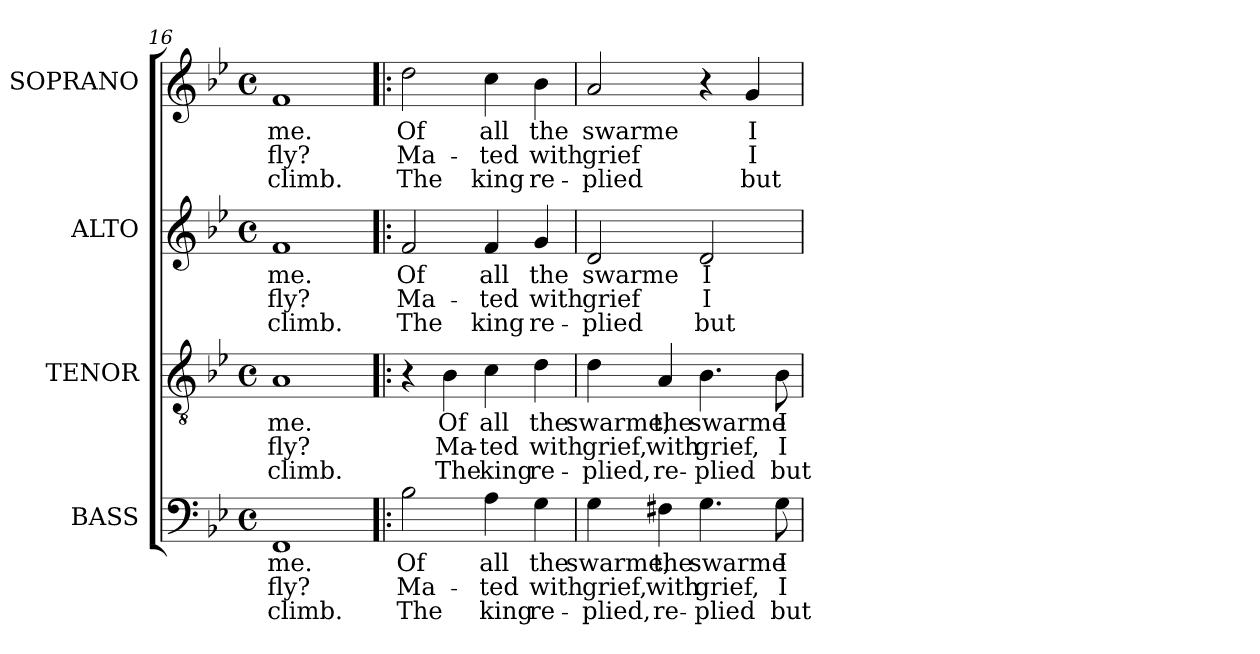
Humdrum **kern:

**kern	**text	**text	**text	**kern	**text	**text	**text	**kern	**text	**text	**text	**kern	**text	**text	**text
*part4	*part4	*part4	*part4	*part3	*part3	*part3	*part3	*part2	*part2	*part2	*part2	*part1	*part1	*part1	*part1
*staff4	*staff4	*staff4	*staff4	*staff3	*staff3	*staff3	*staff3	*staff2	*staff2	*staff2	*staff2	*staff1	*staff1	*staff1	*staff1
*I"BASS	*	*	*	*I"TENOR	*	*	*	*I"ALTO	*	*	*	*I"SOPRANO	*	*	*
*I'B.	*	*	*	*I'T.	*	*	*	*I'A.	*	*	*	*I'S.	*	*	*
*clefF4	*	*	*	*clefGv2	*	*	*	*clefG2	*	*	*	*clefG2	*	*	*
*	*	*	*	*ITrd7c12	*	*	*	*	*	*	*	*	*	*	*
*k[b-e-]	*	*	*	*k[b-e-]	*	*	*	*k[b-e-]	*	*	*	*k[b-e-]	*	*	*
*B-:	*	*	*	*B-:	*	*	*	*B-:	*	*	*	*B-:	*	*	*
*M4/4	*	*	*	*M4/4	*	*	*	*M4/4	*	*	*	*M4/4	*	*	*
*met(c)	*	*	*	*met(c)	*	*	*	*met(c)	*	*	*	*met(c)	*	*	*
=16	=16	=16	=16	=16	=16	=16	=16	=16	=16	=16	=16	=16	=16	=16	=16
!	!LO:LY:b:color=#000000	!LO:LY:b:color=#000000	!LO:LY:b:color=#000000	!	!	!	!	!	!	!	!	!	!	!	!
!	!	!	!	!	!LO:LY:b:color=#000000	!LO:LY:b:color=#000000	!LO:LY:b:color=#000000	!	!	!	!	!	!	!	!
!	!	!	!	!	!	!	!	!	!LO:LY:b:color=#000000	!LO:LY:b:color=#000000	!LO:LY:b:color=#000000	!	!	!	!
!	!	!	!	!	!	!	!	!	!	!	!	!	!LO:LY:b:color=#000000	!LO:LY:b:color=#000000	!LO:LY:b:color=#000000
1FFi	me.	-fly?	climb.	1AAi	me.	-fly?	climb.	1fi	me.	-fly?	climb.	1fi	me.	-fly?	climb.
!!LO:PB:g=z
=17!|:	=17!|:	=17!|:	=17!|:	=17!|:	=17!|:	=17!|:	=17!|:	=17!|:	=17!|:	=17!|:	=17!|:	=17!|:	=17!|:	=17!|:	=17!|:
!	!LO:LY:b:color=#000000	!LO:LY:b:color=#000000	!LO:LY:b:color=#000000	!	!	!	!	!	!	!	!	!	!	!	!
!	!	!	!	!	!	!	!	!	!LO:LY:b:color=#000000	!LO:LY:b:color=#000000	!LO:LY:b:color=#000000	!	!	!	!
!	!	!	!	!	!	!	!	!	!	!	!	!	!LO:LY:b:color=#000000	!LO:LY:b:color=#000000	!LO:LY:b:color=#000000
2B-i\	Of	Ma-	The	4r	.	.	.	2fi/	Of	Ma-	The	2ddi\	Of	Ma-	The
!	!	!	!	!	!LO:LY:b:color=#000000	!LO:LY:b:color=#000000	!LO:LY:b:color=#000000	!	!	!	!	!	!	!	!
.	.	.	.	4BB-i\	Of	Ma-	The	.	.	.	.	.	.	.	.
!	!LO:LY:b:color=#000000	!LO:LY:b:color=#000000	!LO:LY:b:color=#000000	!	!	!	!	!	!	!	!	!	!	!	!
!	!	!	!	!	!LO:LY:b:color=#000000	!LO:LY:b:color=#000000	!LO:LY:b:color=#000000	!	!	!	!	!	!	!	!
!	!	!	!	!	!	!	!	!	!LO:LY:b:color=#000000	!LO:LY:b:color=#000000	!LO:LY:b:color=#000000	!	!	!	!
!	!	!	!	!	!	!	!	!	!	!	!	!	!LO:LY:b:color=#000000	!LO:LY:b:color=#000000	!LO:LY:b:color=#000000
4Ai\	all	-ted	king	4Ci\	all	-ted	king	4fi/	all	-ted	king	4cci\	all	-ted	king
!	!LO:LY:b:color=#000000	!LO:LY:b:color=#000000	!LO:LY:b:color=#000000	!	!	!	!	!	!	!	!	!	!	!	!
!	!	!	!	!	!LO:LY:b:color=#000000	!LO:LY:b:color=#000000	!LO:LY:b:color=#000000	!	!	!	!	!	!	!	!
!	!	!	!	!	!	!	!	!	!LO:LY:b:color=#000000	!LO:LY:b:color=#000000	!LO:LY:b:color=#000000	!	!	!	!
!	!	!	!	!	!	!	!	!	!	!	!	!	!LO:LY:b:color=#000000	!LO:LY:b:color=#000000	!LO:LY:b:color=#000000
4Gi\	the	with	re-	4Di\	the	with	re-	4gi/	the	with	re-	4b-i\	the	with	re-
=18	=18	=18	=18	=18	=18	=18	=18	=18	=18	=18	=18	=18	=18	=18	=18
!	!LO:LY:b:color=#000000	!LO:LY:b:color=#000000	!LO:LY:b:color=#000000	!	!	!	!	!	!	!	!	!	!	!	!
!	!	!	!	!	!LO:LY:b:color=#000000	!LO:LY:b:color=#000000	!LO:LY:b:color=#000000	!	!	!	!	!	!	!	!
!	!	!	!	!	!	!	!	!	!LO:LY:b:color=#000000	!LO:LY:b:color=#000000	!LO:LY:b:color=#000000	!	!	!	!
!	!	!	!	!	!	!	!	!	!	!	!	!	!LO:LY:b:color=#000000	!LO:LY:b:color=#000000	!LO:LY:b:color=#000000
4Gi\	swarme,	grief,	-plied,	4Di\	swarme,	grief,	-plied,	2di/	swarme	grief	-plied	2ai/	swarme	grief	-plied
!	!LO:LY:b:color=#000000	!LO:LY:b:color=#000000	!LO:LY:b:color=#000000	!	!	!	!	!	!	!	!	!	!	!	!
!	!	!	!	!	!LO:LY:b:color=#000000	!LO:LY:b:color=#000000	!LO:LY:b:color=#000000	!	!	!	!	!	!	!	!
4F#Xi\	the	with	re-	4AAi/	the	with	re-	.	.	.	.	.	.	.	.
!	!LO:LY:b:color=#000000	!LO:LY:b:color=#000000	!LO:LY:b:color=#000000	!	!	!	!	!	!	!	!	!	!	!	!
!	!	!	!	!	!LO:LY:b:color=#000000	!LO:LY:b:color=#000000	!LO:LY:b:color=#000000	!	!	!	!	!	!	!	!
!	!	!	!	!	!	!	!	!	!LO:LY:b:color=#000000	!LO:LY:b:color=#000000	!LO:LY:b:color=#000000	!	!	!	!
4.Gi\	swarme	grief,	-plied	4.BB-i\	swarme	grief,	-plied	2di/	I	I	but	4r	.	.	.
!	!	!	!	!	!	!	!	!	!	!	!	!	!LO:LY:b:color=#000000	!LO:LY:b:color=#000000	!LO:LY:b:color=#000000
.	.	.	.	.	.	.	.	.	.	.	.	4gi/	I	I	but
!	!LO:LY:b:color=#000000	!LO:LY:b:color=#000000	!LO:LY:b:color=#000000	!	!	!	!	!	!	!	!	!	!	!	!
!	!	!	!	!	!LO:LY:b:color=#000000	!LO:LY:b:color=#000000	!LO:LY:b:color=#000000	!	!	!	!	!	!	!	!
8Gi\	I	I	but	8BB-i\	I	I	but	.	.	.	.	.	.	.	.
=	=	=	=	=	=	=	=	=	=	=	=	=	=	=	=
*-	*-	*-	*-	*-	*-	*-	*-	*-	*-	*-	*-	*-	*-	*-	*-
